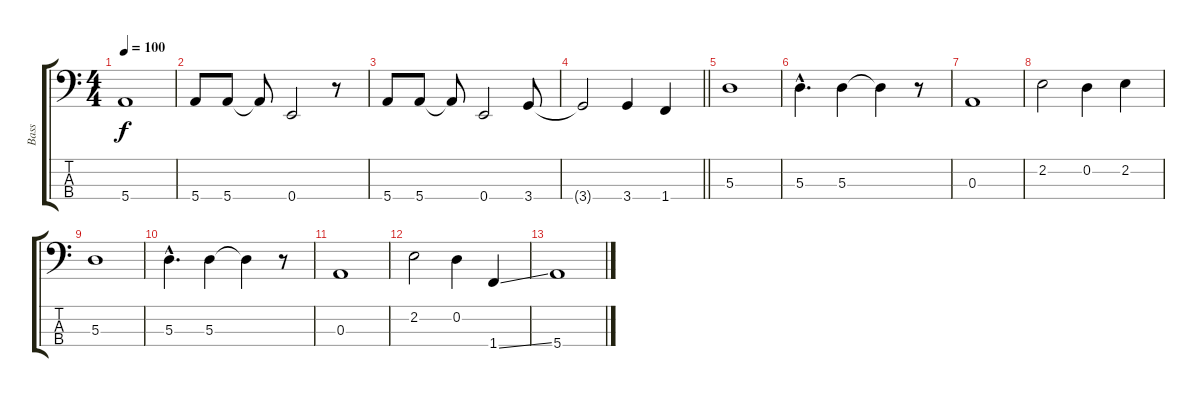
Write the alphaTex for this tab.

\track ("Bass" "Bass") {instrument electricbassfinger}
\staff {score tabs}
\tuning (G2 D2 A1 E1) {hide}
\ts (4 4)
\tempo 100
\clef f4
\ks c
5.4.1{dy f} |
5.4.8 5.4.8 5.4{t}.8 0.4.2 r.8 |
5.4.8 5.4.8 5.4{t}.8 0.4.2 3.4.8 |
\barLineRight lightlight
3.4{t}.2 3.4.4 1.4.4 |
5.3.1 |
5.3{hac}.4{d} 5.3.4 5.3{t}.4 r.8 |
0.3.1 |
2.2.2 0.2.4 2.2.4 |
5.3.1 |
5.3{hac}.4{d} 5.3.4 5.3{t}.4 r.8 |
0.3.1 |
2.2.2 0.2.4 1.4{ss}.4 |
5.4.1
